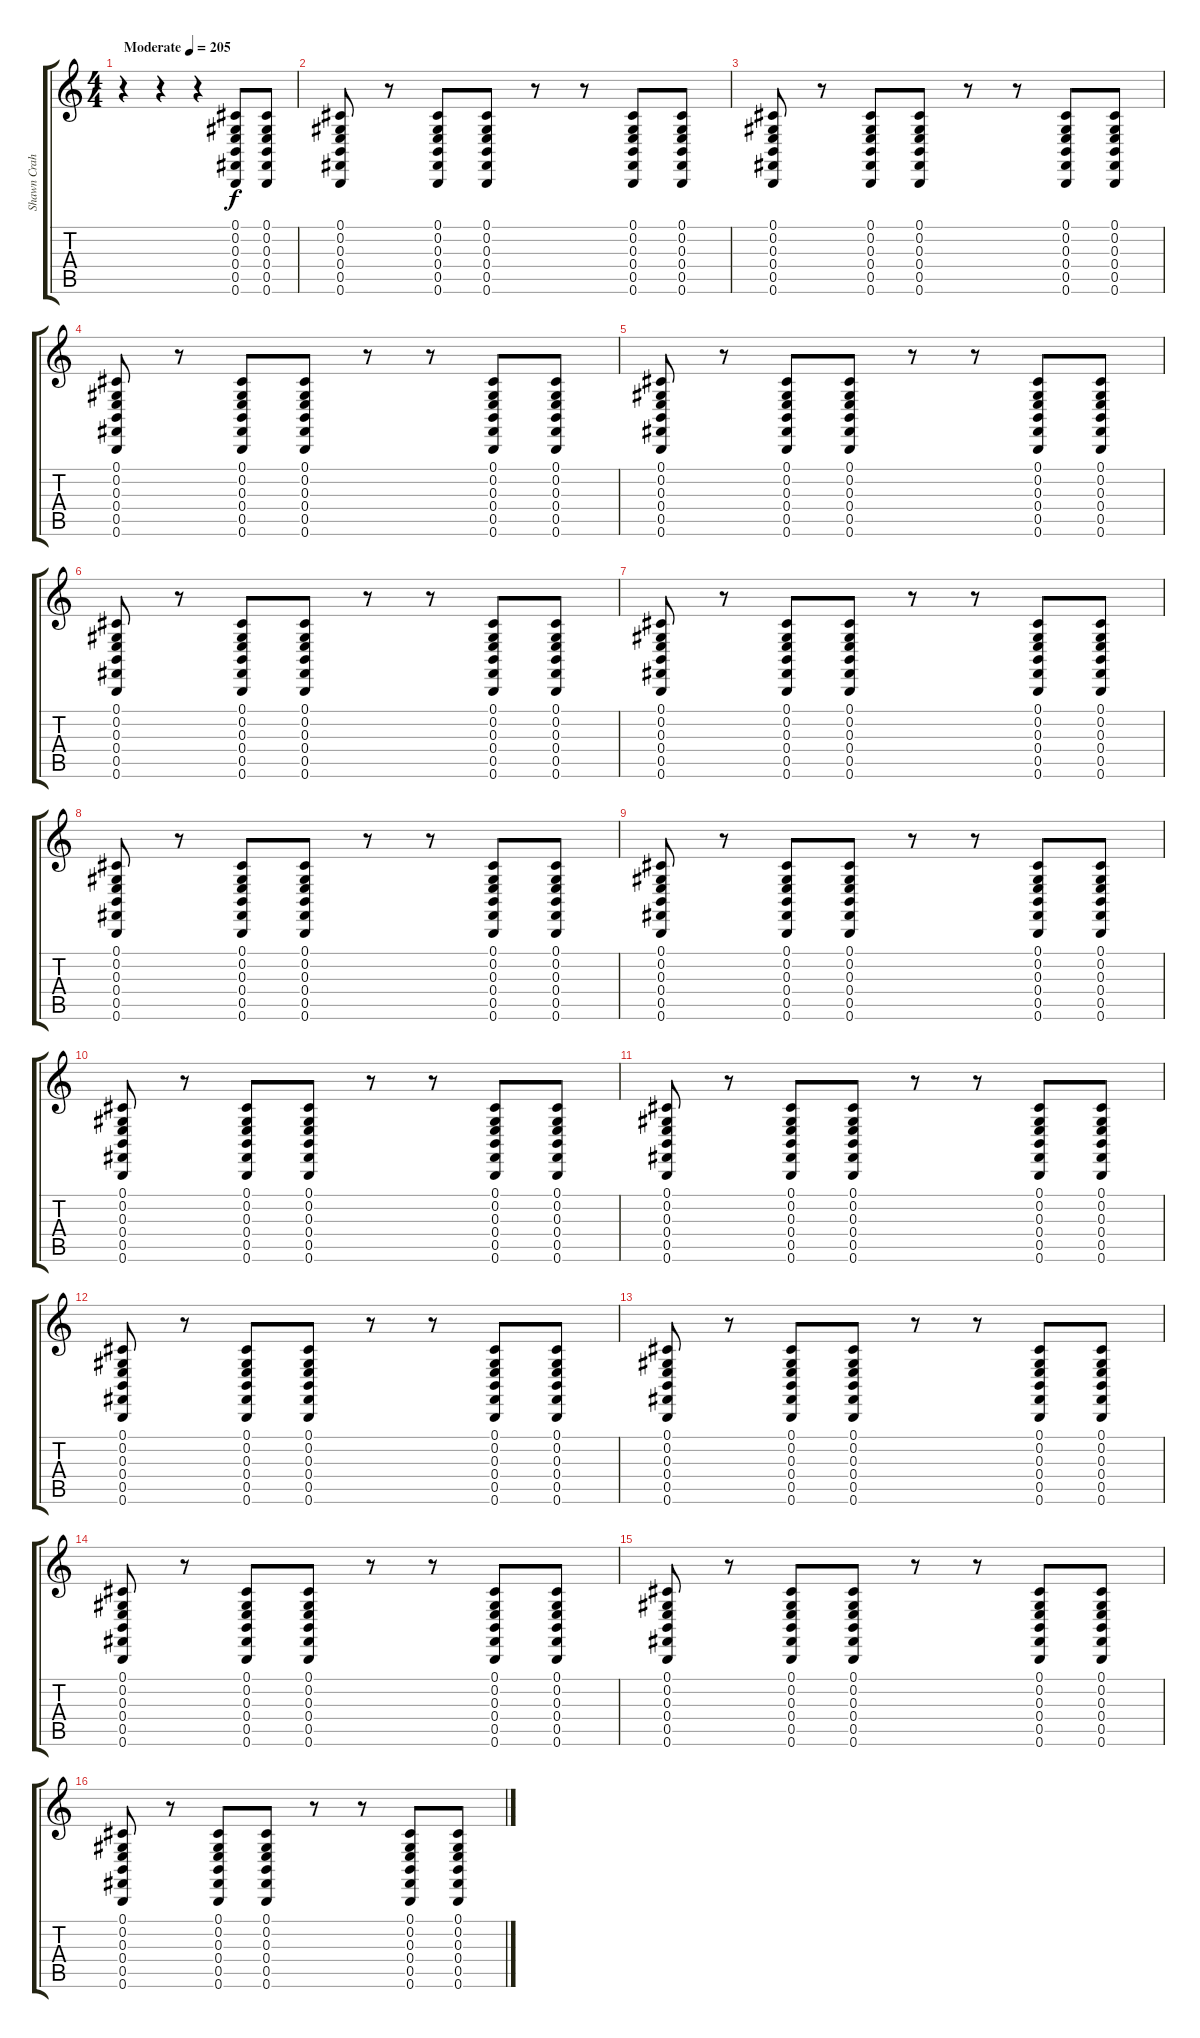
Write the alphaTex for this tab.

\track ("Shawn Crahan" "Shawn Crah") {instrument melodictom}
\staff {score tabs}
\tuning (Db4 Ab3 E3 B2 Gb2 B1) {hide}
\ts (4 4)
\tempo (205 "Moderate")
\clef g2
\ks c
r.4{dy f instrument melodictom} r.4 r.4 (0.1 0.2 0.3 0.4 0.5 0.6).8 (0.1 0.2 0.3 0.4 0.5 0.6).8 |
(0.1 0.2 0.3 0.4 0.5 0.6).8 r.8 (0.1 0.2 0.3 0.4 0.5 0.6).8 (0.1 0.2 0.3 0.4 0.5 0.6).8 r.8 r.8 (0.1 0.2 0.3 0.4 0.5 0.6).8 (0.1 0.2 0.3 0.4 0.5 0.6).8 |
(0.1 0.2 0.3 0.4 0.5 0.6).8 r.8 (0.1 0.2 0.3 0.4 0.5 0.6).8 (0.1 0.2 0.3 0.4 0.5 0.6).8 r.8 r.8 (0.1 0.2 0.3 0.4 0.5 0.6).8 (0.1 0.2 0.3 0.4 0.5 0.6).8 |
(0.1 0.2 0.3 0.4 0.5 0.6).8 r.8 (0.1 0.2 0.3 0.4 0.5 0.6).8 (0.1 0.2 0.3 0.4 0.5 0.6).8 r.8 r.8 (0.1 0.2 0.3 0.4 0.5 0.6).8 (0.1 0.2 0.3 0.4 0.5 0.6).8 |
(0.1 0.2 0.3 0.4 0.5 0.6).8 r.8 (0.1 0.2 0.3 0.4 0.5 0.6).8 (0.1 0.2 0.3 0.4 0.5 0.6).8 r.8 r.8 (0.1 0.2 0.3 0.4 0.5 0.6).8 (0.1 0.2 0.3 0.4 0.5 0.6).8 |
(0.1 0.2 0.3 0.4 0.5 0.6).8 r.8 (0.1 0.2 0.3 0.4 0.5 0.6).8 (0.1 0.2 0.3 0.4 0.5 0.6).8 r.8 r.8 (0.1 0.2 0.3 0.4 0.5 0.6).8 (0.1 0.2 0.3 0.4 0.5 0.6).8 |
(0.1 0.2 0.3 0.4 0.5 0.6).8 r.8 (0.1 0.2 0.3 0.4 0.5 0.6).8 (0.1 0.2 0.3 0.4 0.5 0.6).8 r.8 r.8 (0.1 0.2 0.3 0.4 0.5 0.6).8 (0.1 0.2 0.3 0.4 0.5 0.6).8 |
(0.1 0.2 0.3 0.4 0.5 0.6).8 r.8 (0.1 0.2 0.3 0.4 0.5 0.6).8 (0.1 0.2 0.3 0.4 0.5 0.6).8 r.8 r.8 (0.1 0.2 0.3 0.4 0.5 0.6).8 (0.1 0.2 0.3 0.4 0.5 0.6).8 |
(0.1 0.2 0.3 0.4 0.5 0.6).8 r.8 (0.1 0.2 0.3 0.4 0.5 0.6).8 (0.1 0.2 0.3 0.4 0.5 0.6).8 r.8 r.8 (0.1 0.2 0.3 0.4 0.5 0.6).8 (0.1 0.2 0.3 0.4 0.5 0.6).8 |
(0.1 0.2 0.3 0.4 0.5 0.6).8 r.8 (0.1 0.2 0.3 0.4 0.5 0.6).8 (0.1 0.2 0.3 0.4 0.5 0.6).8 r.8 r.8 (0.1 0.2 0.3 0.4 0.5 0.6).8 (0.1 0.2 0.3 0.4 0.5 0.6).8 |
(0.1 0.2 0.3 0.4 0.5 0.6).8 r.8 (0.1 0.2 0.3 0.4 0.5 0.6).8 (0.1 0.2 0.3 0.4 0.5 0.6).8 r.8 r.8 (0.1 0.2 0.3 0.4 0.5 0.6).8 (0.1 0.2 0.3 0.4 0.5 0.6).8 |
(0.1 0.2 0.3 0.4 0.5 0.6).8 r.8 (0.1 0.2 0.3 0.4 0.5 0.6).8 (0.1 0.2 0.3 0.4 0.5 0.6).8 r.8 r.8 (0.1 0.2 0.3 0.4 0.5 0.6).8 (0.1 0.2 0.3 0.4 0.5 0.6).8 |
(0.1 0.2 0.3 0.4 0.5 0.6).8 r.8 (0.1 0.2 0.3 0.4 0.5 0.6).8 (0.1 0.2 0.3 0.4 0.5 0.6).8 r.8 r.8 (0.1 0.2 0.3 0.4 0.5 0.6).8 (0.1 0.2 0.3 0.4 0.5 0.6).8 |
(0.1 0.2 0.3 0.4 0.5 0.6).8 r.8 (0.1 0.2 0.3 0.4 0.5 0.6).8 (0.1 0.2 0.3 0.4 0.5 0.6).8 r.8 r.8 (0.1 0.2 0.3 0.4 0.5 0.6).8 (0.1 0.2 0.3 0.4 0.5 0.6).8 |
(0.1 0.2 0.3 0.4 0.5 0.6).8 r.8 (0.1 0.2 0.3 0.4 0.5 0.6).8 (0.1 0.2 0.3 0.4 0.5 0.6).8 r.8 r.8 (0.1 0.2 0.3 0.4 0.5 0.6).8 (0.1 0.2 0.3 0.4 0.5 0.6).8 |
(0.1 0.2 0.3 0.4 0.5 0.6).8 r.8 (0.1 0.2 0.3 0.4 0.5 0.6).8 (0.1 0.2 0.3 0.4 0.5 0.6).8 r.8 r.8 (0.1 0.2 0.3 0.4 0.5 0.6).8 (0.1 0.2 0.3 0.4 0.5 0.6).8
